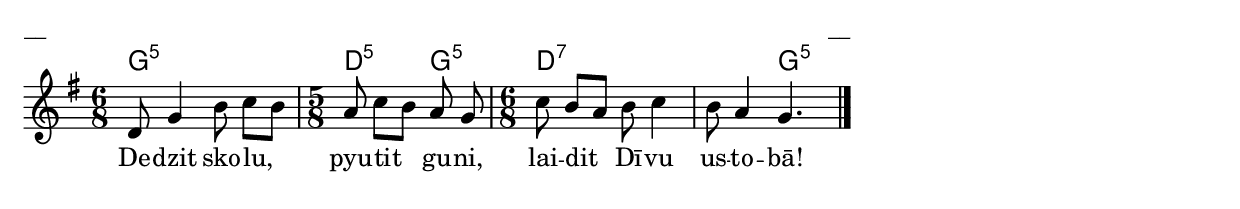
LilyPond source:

\version "2.13.16"
%\header {
%    title = "Dedzit skalu, pyutit guni"
%}
\paper {
line-width = 14\cm
left-margin = 0.4\cm
between-system-padding = 0.1\cm
between-system-space = 0.1\cm
}
\layout {
indent = #0
ragged-last = ##f
}


chordsA = \chordmode {
\time 6/8
g2.:5 |
\time 5/8
d4.:5 g4:5 |
\time 6/8
d2.:7 |
d4.:7 g4:5
}

voiceA = \relative c' {
\clef "treble"
\key g \major
\time 6/8
%MS
d8 g4 b8 c[ b ] 
\time 5/8
a8 c[ b] a g 
%ME
\time 6/8
c8 b[ a] b c4 |
b8 a4 g4. |
\bar "|."
} 

lyricA = \lyricmode {
De -- dzit sko -- lu, pyu -- tit gu -- ni, 
lai -- dit Dī -- vu us -- to -- bā!
} 

fullScore = <<
\new ChordNames { 
\set chordChanges = ##t
\chordsA 
}
\new Staff {
<<
\new Voice = "voiceA" { \oneVoice \autoBeamOff \voiceA }
\lyricsto "voiceA" \new Lyrics \lyricA
>>
}
>>

\score {
\fullScore
\header { piece = "__" opus = "__" }
}
\markup { \with-color #(x11-color 'white) \sans \smaller "__" }
\score {
\unfoldRepeats
\fullScore
\midi {
\context { \Staff \remove "Staff_performer" }
\context { \Voice \consists "Staff_performer" }
}
}


